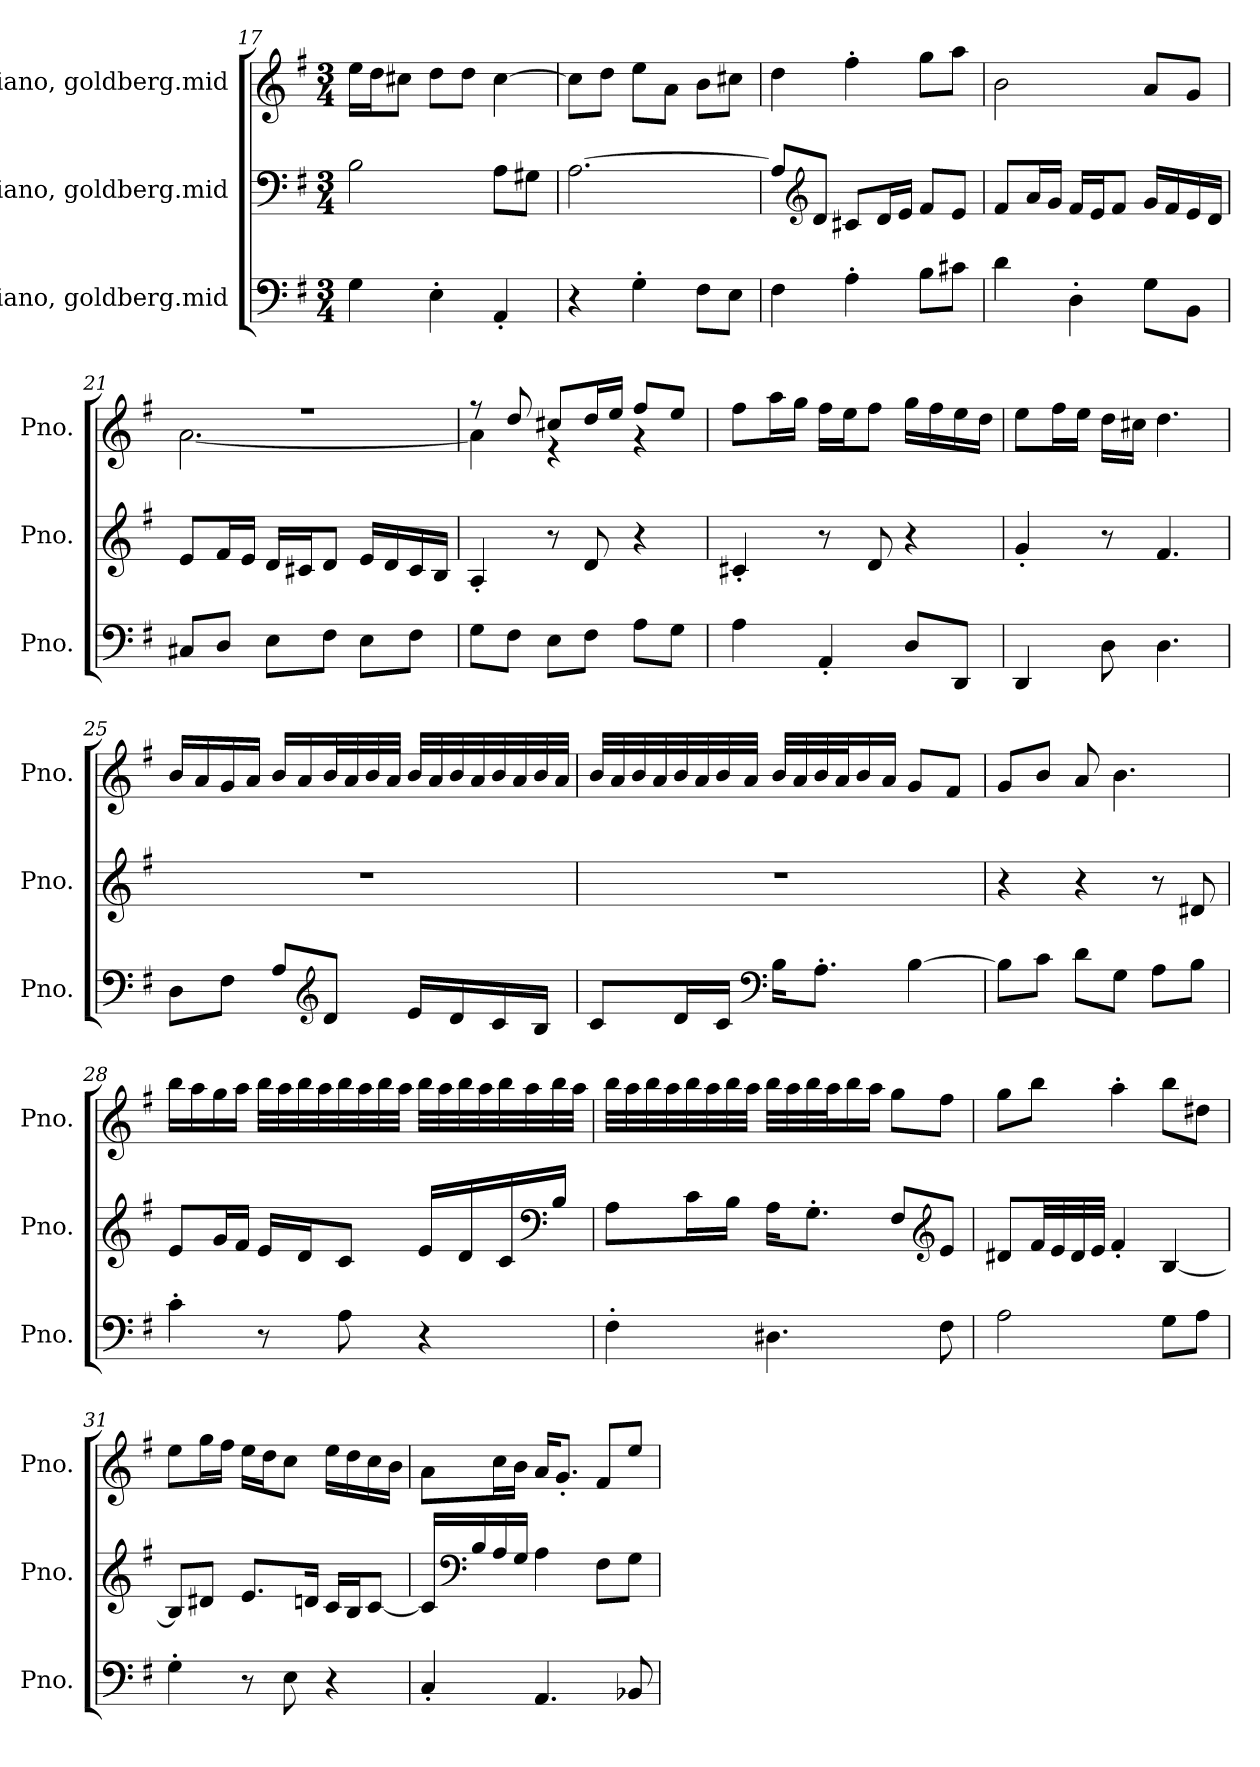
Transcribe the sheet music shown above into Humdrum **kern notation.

**kern	**kern	**kern
*part3	*part2	*part1
*staff3	*staff2	*staff1
*I"Piano, goldberg.mid	*I"Piano, goldberg.mid	*I"Piano, goldberg.mid
*I'Pno.	*I'Pno.	*I'Pno.
*clefF4	*clefF4	*clefG2
*k[f#]	*k[f#]	*k[f#]
*M3/4	*M3/4	*M3/4
=17	=17	=17
4G\	2B\	16ee\LL
.	.	16dd\J
.	.	8cc#X\J
4E'\	.	8dd\L
.	.	8dd\J
4AA'/	8A\L	[4cc#\
.	8G#X\J	.
!!LO:PB:g=z
=18	=18	=18
4r	[2.A\	8cc#\L]
.	.	8dd\J
4G'\	.	8ee\L
.	.	8a\J
8F#\L	.	8b\L
8E\J	.	8cc#X\J
=19	=19	=19
4F#\	8A/L]	4dd\
*	*clefG2	*
.	8d/J	.
4A'\	8c#X/L	4ff#'\
.	16d/L	.
.	16e/JJ	.
8B\L	8f#/L	8gg\L
8c#X\J	8e/J	8aa\J
=20	=20	=20
4d\	8f#/L	2b\
.	16a/L	.
.	16g/JJ	.
4D'\	16f#/LL	.
.	16e/J	.
.	8f#/J	.
8G\L	16g/LL	8a/L
.	16f#/	.
8BB\J	16e/	8g/J
.	16d/JJ	.
=21	=21	=21
*	*	*^
8C#X/L	8e/L	2.r	[2.a\
8D/J	16f#/L	.	.
.	16e/JJ	.	.
8E\L	16d/LL	.	.
.	16c#X/J	.	.
8F#\J	8d/J	.	.
8E\L	16e/LL	.	.
.	16d/	.	.
8F#\J	16c#/	.	.
.	16B/JJ	.	.
!!LO:LB:g=z	!!
=22	=22	=22	=22
8G\L	4A'/	8r	4a\]
8F#\J	.	8dd/	.
8E\L	8r	8cc#X/L	4r
8F#\J	8d/	16dd/L	.
.	.	16ee/JJ	.
8A\L	4r	8ff#/L	4r
8G\J	.	8ee/J	.
*	*	*v	*v
=23	=23	=23
4A\	4c#X'/	8ff#\L
.	.	16aa\L
.	.	16gg\JJ
4AA'/	8r	16ff#\LL
.	.	16ee\J
.	8d/	8ff#\J
8D/L	4r	16gg\LL
.	.	16ff#\
8DD/J	.	16ee\
.	.	16dd\JJ
=24	=24	=24
4DD/	4g'/	8ee\L
.	.	16ff#\L
.	.	16ee\JJ
8D\	8r	16dd\LL
.	.	16cc#X\JJ
4.D\	4.f#/	4.dd\
!!LO:LB:g=z
=25	=25	=25
8D\L	2.r	16b/LL
.	.	16a/
8F#\J	.	16g/
.	.	16a/JJ
8A/L	.	16b/LL
.	.	16a/
*clefG2	*	*
8d/J	.	32b/L
.	.	32a/
.	.	32b/
.	.	32a/JJJ
16e/LL	.	32b/LLL
.	.	32a/
16d/	.	32b/
.	.	32a/
16c/	.	32b/
.	.	32a/
16B/JJ	.	32b/
.	.	32a/JJJ
=26	=26	=26
8c/L	2.r	32b/LLL
.	.	32a/
.	.	32b/
.	.	32a/
16d/L	.	32b/
.	.	32a/
16c/JJ	.	32b/
.	.	32a/JJJ
*clefF4	*	*
16B\KL	.	32b/LLL
.	.	32a/
8.A'\J	.	32b/
.	.	32a/J
.	.	16b/
.	.	16a/JJ
[4B\	.	8g/L
.	.	8f#/J
=27	=27	=27
8B\L]	4r	8g/L
8c\J	.	8b/J
8d\L	4r	8a/
8G\J	.	4.b\
8A\L	8r	.
8B\J	8d#X/	.
!!LO:LB:g=z
=28	=28	=28
4c'\	8e/L	16bb\LL
.	.	16aa\
.	16g/L	16gg\
.	16f#/JJ	16aa\JJ
8r	16e/LL	32bb\LLL
.	.	32aa\
.	16d/J	32bb\
.	.	32aa\
8A\	8c/J	32bb\
.	.	32aa\
.	.	32bb\
.	.	32aa\JJJ
4r	16e/LL	32bb\LLL
.	.	32aa\
.	16d/	32bb\
.	.	32aa\
.	16c/	32bb\
.	.	32aa\
*	*clefF4	*
.	16B/JJ	32bb\
.	.	32aa\JJJ
!!LO:PB:g=z
=29	=29	=29
4F#'\	8A\L	32bb\LLL
.	.	32aa\
.	.	32bb\
.	.	32aa\
.	16c\L	32bb\
.	.	32aa\
.	16B\JJ	32bb\
.	.	32aa\JJJ
4.D#X\	16A\KL	32bb\LLL
.	.	32aa\
.	8.G'\J	32bb\
.	.	32aa\J
.	.	16bb\
.	.	16aa\JJ
.	8F#/L	8gg\L
*	*clefG2	*
8F#\	8e/J	8ff#\J
=30	=30	=30
2A\	8d#X/L	8gg\L
.	32f#/LL	8bb\J
.	32e/	.
.	32d#/	.
.	32e/JJJ	.
.	4f#'/	4aa'\
8G\L	[4B/	8bb\L
8A\J	.	8dd#X\J
!!LO:LB:g=z
=31	=31	=31
4G'\	8B/L]	8ee\L
.	8d#X/J	16gg\L
.	.	16ff#\JJ
8r	8.e/L	16ee\LL
.	.	16dd\J
8E\	.	8cc\J
.	16dn/Jk	.
4r	16c/LL	16ee\LL
.	16B/J	16dd\
.	[8c/J	16cc\
.	.	16b\JJ
=32	=32	=32
4C'/	16c/LL]	8a\L
*	*clefF4	*
.	16B/	.
.	16A/	16cc\L
.	16G/JJ	16b\JJ
4.AA/	4A\	16a/KL
.	.	8.g'/J
.	8F#\L	8f#/L
8BB-X/	8G\J	8ee/J
=	=	=
*-	*-	*-
